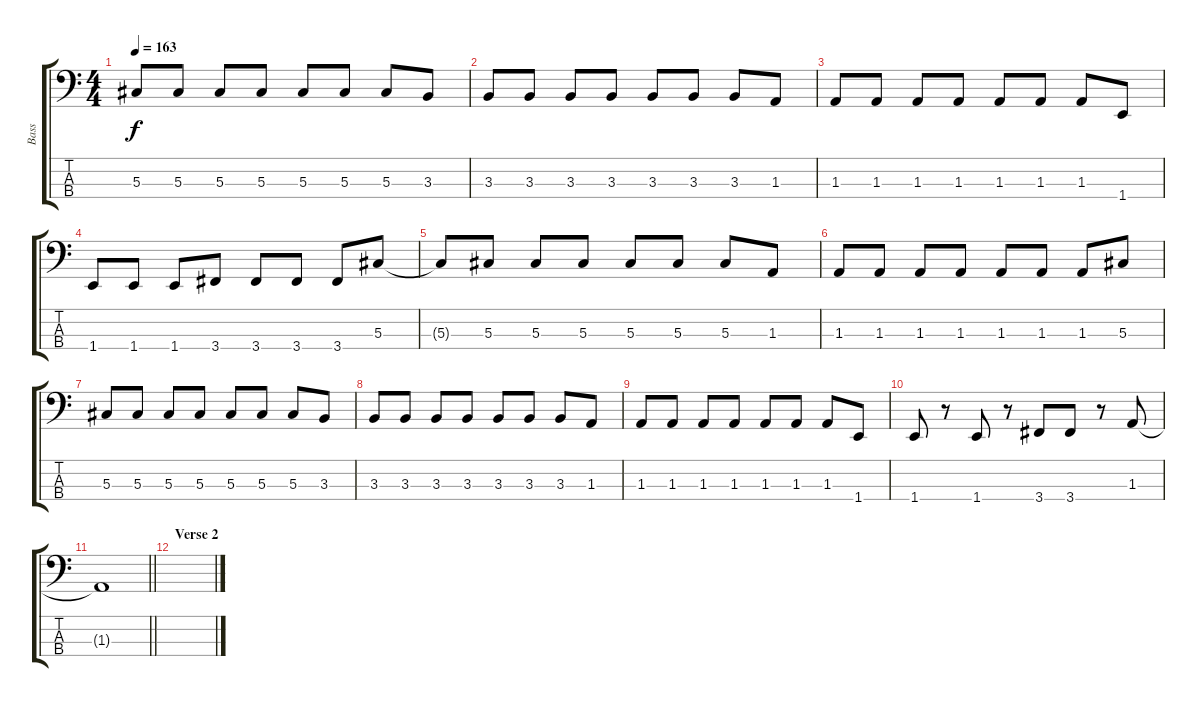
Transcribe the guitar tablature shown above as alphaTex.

\track ("Bass " "Bass ") {instrument electricbasspick}
\staff {score tabs}
\tuning (Gb2 Db2 Ab1 Eb1) {hide}
\ts (4 4)
\tempo 163
\clef f4
\ks c
5.3.8{dy f} 5.3.8 5.3.8 5.3.8 5.3.8 5.3.8 5.3.8 3.3.8 |
3.3.8 3.3.8 3.3.8 3.3.8 3.3.8 3.3.8 3.3.8 1.3.8 |
1.3.8 1.3.8 1.3.8 1.3.8 1.3.8 1.3.8 1.3.8 1.4.8 |
1.4.8 1.4.8 1.4.8 3.4.8 3.4.8 3.4.8 3.4.8 5.3.8 |
5.3{t}.8 5.3.8 5.3.8 5.3.8 5.3.8 5.3.8 5.3.8 1.3.8 |
1.3.8 1.3.8 1.3.8 1.3.8 1.3.8 1.3.8 1.3.8 5.3.8 |
5.3.8 5.3.8 5.3.8 5.3.8 5.3.8 5.3.8 5.3.8 3.3.8 |
3.3.8 3.3.8 3.3.8 3.3.8 3.3.8 3.3.8 3.3.8 1.3.8 |
1.3.8 1.3.8 1.3.8 1.3.8 1.3.8 1.3.8 1.3.8 1.4.8 |
1.4.8 r.8 1.4.8 r.8 3.4.8 3.4.8 r.8 1.3.8 |
\barLineRight lightlight
1.3{t}.1 |
\section ("" "Verse 2")
